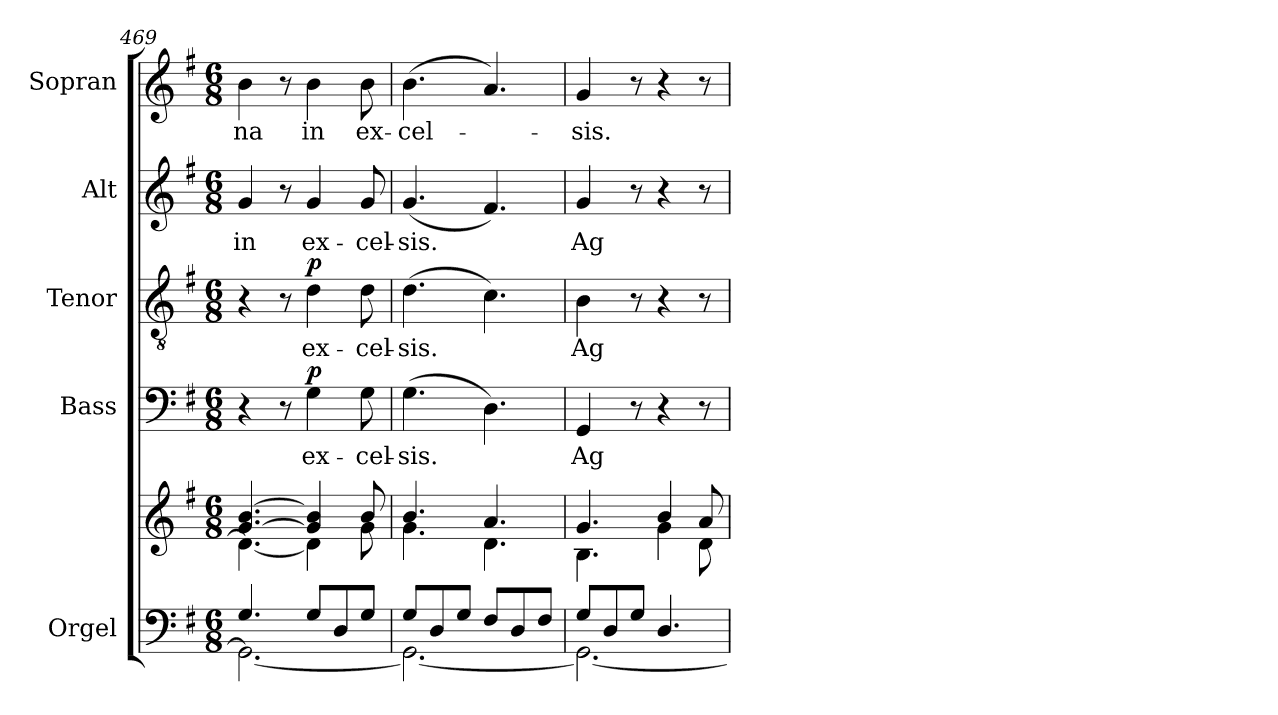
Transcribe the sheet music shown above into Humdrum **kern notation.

**kern	**kern	**kern	**text	**dynam	**kern	**text	**dynam	**kern	**text	**kern	**text
*part5	*part5	*part4	*part4	*part4	*part3	*part3	*part3	*part2	*part2	*part1	*part1
*staff6	*staff5	*staff4	*staff4	*staff4	*staff3	*staff3	*staff3	*staff2	*staff2	*staff1	*staff1
*I"Orgel	*	*I"Bass	*	*	*I"Tenor	*	*	*I"Alt	*	*I"Sopran	*
*I'Org.	*	*I'B.	*	*	*I'T.	*	*	*I'A.	*	*I'S.	*
*clefF4	*clefG2	*clefF4	*	*	*clefGv2	*	*	*clefG2	*	*clefG2	*
*k[f#]	*k[f#]	*k[f#]	*	*	*k[f#]	*	*	*k[f#]	*	*k[f#]	*
*G:	*G:	*G:	*	*	*G:	*	*	*G:	*	*G:	*
*M6/8	*M6/8	*M6/8	*	*	*M6/8	*	*	*M6/8	*	*M6/8	*
=469	=469	=469	=469	=469	=469	=469	=469	=469	=469	=469	=469
*^	*^	*	*	*	*	*	*	*	*	*	*
!	!	!	!	!	!	!	!	!	!	!	!LO:LY:b	!	!LO:LY:b
4.G/	2.GG\_	[>4.g/ [>4.b/	4.d\_	4r	.	.	4r	.	.	4g/	in	4b\	-na
.	.	.	.	8r	.	.	8r	.	.	8r	.	8r	.
!	!	!	!	!	!LO:LY:b	!LO:DY:a	!	!LO:LY:b	!LO:DY:a	!	!LO:LY:b	!	!LO:LY:b
8G/L	.	4g/] 4b/]	4d\]	4G\	ex-	p	4d\	ex-	p	4g/	ex-	4b\	in
8D/	.	.	.	.	.	.	.	.	.	.	.	.	.
!	!	!	!	!	!LO:LY:b	!	!	!LO:LY:b	!	!	!LO:LY:b	!	!LO:LY:b
8G/J	.	8b/	8g\	8G\	-cel-	.	8d\	-cel-	.	8g/	-cel-	8b\	ex-
=470	=470	=470	=470	=470	=470	=470	=470	=470	=470	=470	=470	=470	=470
!	!	!	!	!	!LO:LY:b	!	!	!LO:LY:b	!	!	!LO:LY:b	!	!LO:LY:b
8G/L	2.GG\_	4.b/	4.g\	(>4.G\	-sis.	.	(>4.d\	-sis.	.	(<4.g/	-sis.	(>4.b\	-cel-
8D/	.	.	.	.	.	.	.	.	.	.	.	.	.
8G/J	.	.	.	.	.	.	.	.	.	.	.	.	.
8F#/L	.	4.a/	4.d\	4.D\)	.	.	4.c\)	.	.	4.f#/)	.	4.a/)	.
8D/	.	.	.	.	.	.	.	.	.	.	.	.	.
8F#/J	.	.	.	.	.	.	.	.	.	.	.	.	.
=471	=471	=471	=471	=471	=471	=471	=471	=471	=471	=471	=471	=471	=471
!	!	!	!	!	!LO:LY:b	!	!	!LO:LY:b	!	!	!LO:LY:b	!	!LO:LY:b
8G/L	2.GG\_	4.g/	4.B\	4GG/	Ag-	.	4B\	Ag-	.	4g/	Ag-	4g/	-sis.
8D/	.	.	.	.	.	.	.	.	.	.	.	.	.
8G/J	.	.	.	8r	.	.	8r	.	.	8r	.	8r	.
4.D/	.	4b/	4g\	4r	.	.	4r	.	.	4r	.	4r	.
.	.	8a/	8d\	8r	.	.	8r	.	.	8r	.	8r	.
*v	*v	*	*	*	*	*	*	*	*	*	*	*	*
*	*v	*v	*	*	*	*	*	*	*	*	*	*
=	=	=	=	=	=	=	=	=	=	=	=
*-	*-	*-	*-	*-	*-	*-	*-	*-	*-	*-	*-
